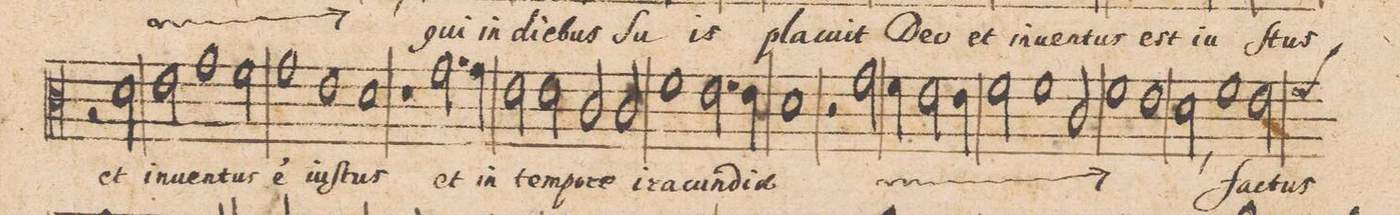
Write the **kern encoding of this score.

**kern	**text
*I"ALTVS.	*
*clefC3	*
*k[]	*
*met(C|)	*
*M2/1	*
2r	.
2d\	et
=34-	=34-
2e\	in-
1g	-uen-
2f\	-tur
=35-	=35-
1g	e(st)
1e	iu-
=36-	=36-
1d	-ſtus
1r	.
=37-	=37-
2.g\	et
4g\	in
2e\	tem-
2e\	-po-
=38-	=38-
2c/	-re
2c/	i-
1f	-ra-
=39-	=39-
2.e\	-cun-
4e\	-di-
1d	-ae
=40-	=40-
2r	.
*	*ij
2g\	et
4f\	in
2e\	tem-
4e\	-po-
=41-	=41-
2f\	-re
1f	i-
2c/	-ra-
=42-	=42-
1f	-cun-
1e	-di-
=43-	=43-
2d,<\	-ae
*	*Xij
1f	fac-
2e\	-tus
*custos:f	*
=44-	=44-
*-	*-
